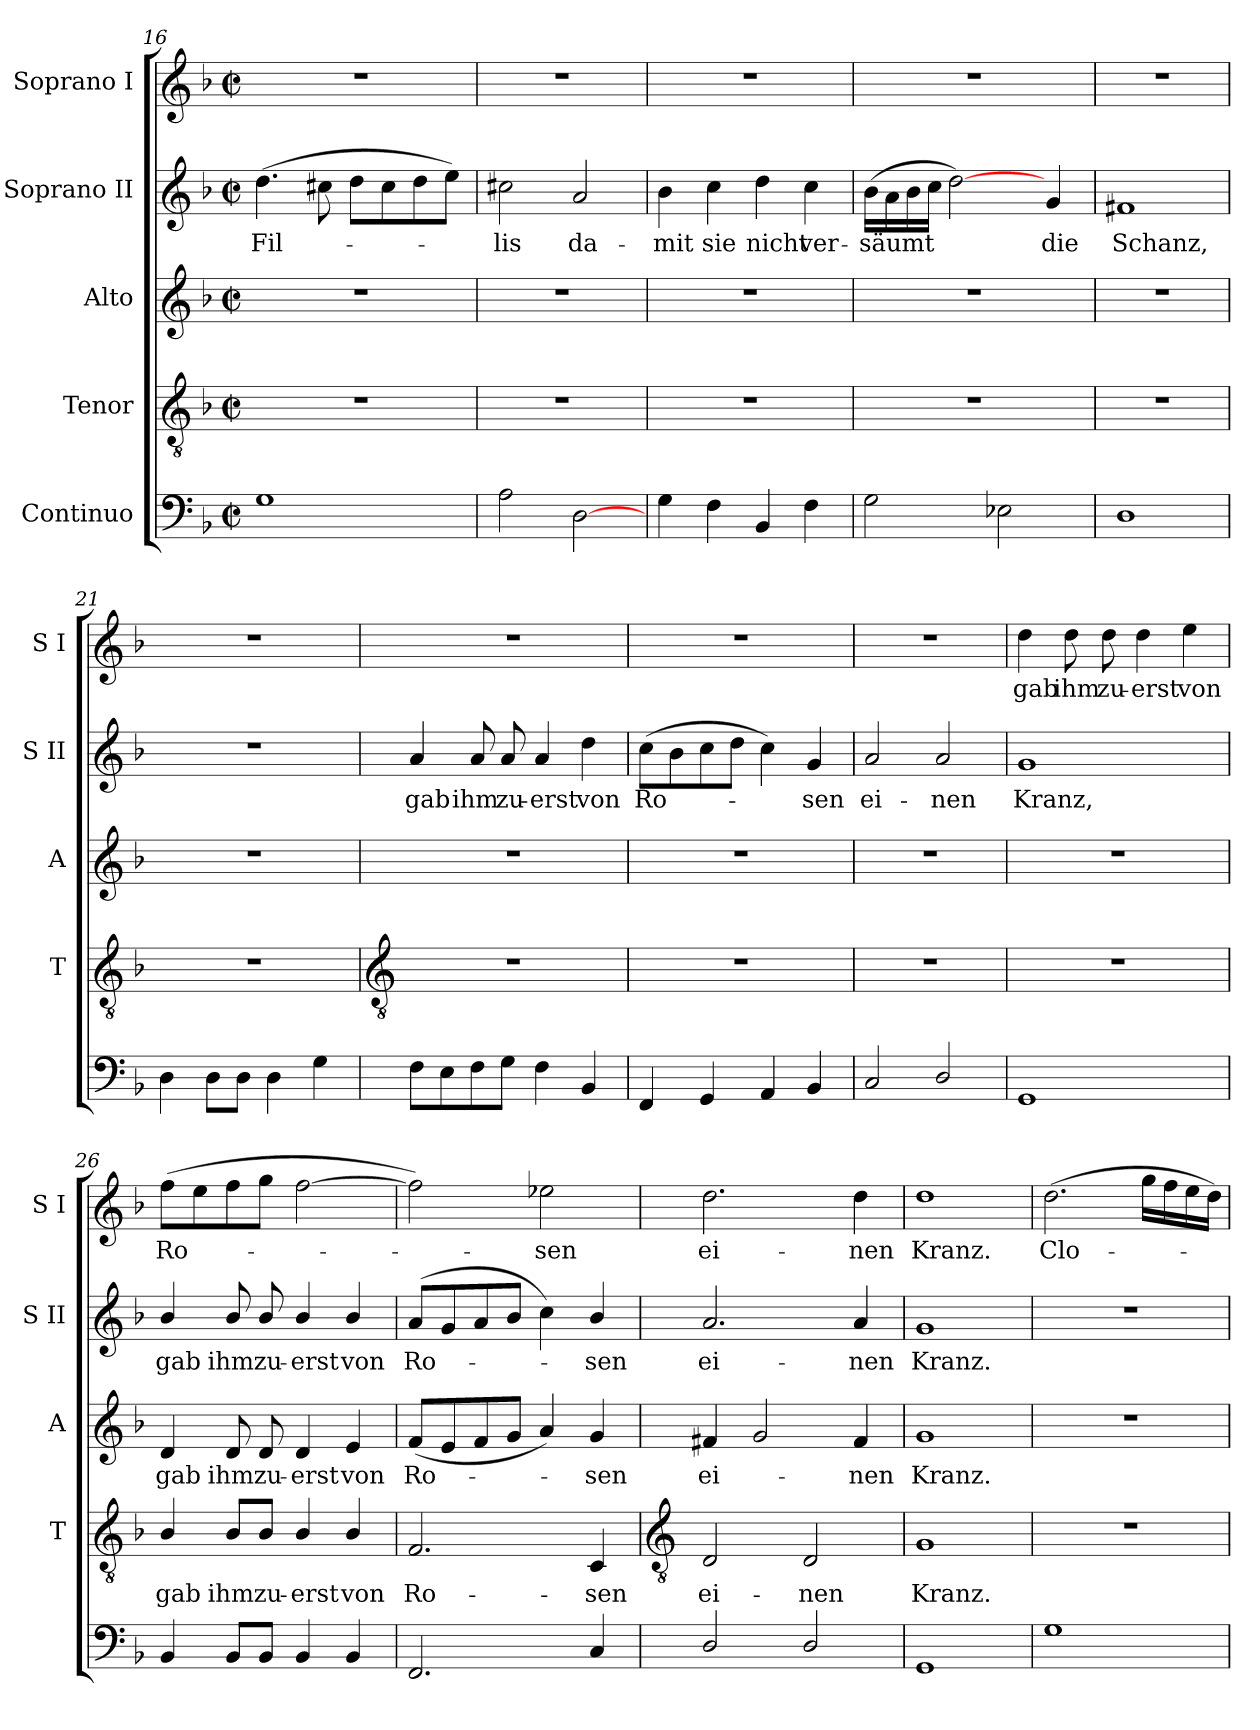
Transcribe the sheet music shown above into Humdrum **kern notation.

**kern	**kern	**text	**kern	**text	**kern	**text	**kern	**text
*part5	*part4	*part4	*part3	*part3	*part2	*part2	*part1	*part1
*staff5	*staff4	*staff4	*staff3	*staff3	*staff2	*staff2	*staff1	*staff1
*I"Continuo	*I"Tenor	*	*I"Alto	*	*I"Soprano II	*	*I"Soprano I	*
*	*I'T	*	*I'A	*	*I'S II	*	*I'S I	*
*clefF4	*clefGv2	*	*clefG2	*	*clefG2	*	*clefG2	*
*k[b-]	*k[b-]	*	*k[b-]	*	*k[b-]	*	*k[b-]	*
*F:	*F:	*	*F:	*	*F:	*	*F:	*
*M2/2	*M2/2	*	*M2/2	*	*M2/2	*	*M2/2	*
*met(c|)	*met(c|)	*	*met(c|)	*	*met(c|)	*	*met(c|)	*
=16	=16	=16	=16	=16	=16	=16	=16	=16
!	!	!	!	!	!	!LO:LY:b	!	!
1G	1r	.	1r	.	(>4.dd	Fil-	1r	.
.	.	.	.	.	8cc#X	.	.	.
.	.	.	.	.	8ddL	.	.	.
.	.	.	.	.	8cc#	.	.	.
.	.	.	.	.	8dd	.	.	.
.	.	.	.	.	8eeJ)	.	.	.
=17	=17	=17	=17	=17	=17	=17	=17	=17
!	!	!	!	!	!	!LO:LY:b	!	!
2A	1r	.	1r	.	2cc#X	lis	1r	.
!	!	!	!	!	!	!LO:LY:b	!	!
[2D	.	.	.	.	2a	da-	.	.
=18	=18	=18	=18	=18	=18	=18	=18	=18
!	!	!	!	!	!	!LO:LY:b	!	!
4G	1r	.	1r	.	4b-	-mit	1r	.
!	!	!	!	!	!	!LO:LY:b	!	!
4F	.	.	.	.	4cc	sie	.	.
!	!	!	!	!	!	!LO:LY:b	!	!
4BB-	.	.	.	.	4dd	nicht	.	.
!	!	!	!	!	!	!LO:LY:b	!	!
4F	.	.	.	.	4cc	ver-	.	.
=19	=19	=19	=19	=19	=19	=19	=19	=19
!	!	!	!	!	!	!LO:LY:b	!	!
2G	1r	.	1r	.	(>16b-LL	-säumt	1r	.
.	.	.	.	.	16a	.	.	.
.	.	.	.	.	16b-	.	.	.
.	.	.	.	.	16ccJJ	.	.	.
.	.	.	.	.	[2dd)	.	.	.
2E-X	.	.	.	.	.	.	.	.
!	!	!	!	!	!	!LO:LY:b	!	!
.	.	.	.	.	4g	die	.	.
=20	=20	=20	=20	=20	=20	=20	=20	=20
!	!	!	!	!	!	!LO:LY:b	!	!
1D	1r	.	1r	.	1f#X	Schanz,	1r	.
=21	=21	=21	=21	=21	=21	=21	=21	=21
4D	1r	.	1r	.	1r	.	1r	.
8DL	.	.	.	.	.	.	.	.
8DJ	.	.	.	.	.	.	.	.
4D	.	.	.	.	.	.	.	.
4G	.	.	.	.	.	.	.	.
!!LO:LB:g=z
=22	=22	=22	=22	=22	=22	=22	=22	=22
*	*clefGv2	*	*	*	*	*	*	*
!	!	!	!	!	!	!LO:LY:b	!	!
8FL	1r	.	1r	.	4a	gab	1r	.
8E	.	.	.	.	.	.	.	.
!	!	!	!	!	!	!LO:LY:b	!	!
8F	.	.	.	.	8a	ihm	.	.
!	!	!	!	!	!	!LO:LY:b	!	!
8GJ	.	.	.	.	8a	zu-	.	.
!	!	!	!	!	!	!LO:LY:b	!	!
4F	.	.	.	.	4a	-erst	.	.
!	!	!	!	!	!	!LO:LY:b	!	!
4BB-	.	.	.	.	4dd	von	.	.
=23	=23	=23	=23	=23	=23	=23	=23	=23
!	!	!	!	!	!	!LO:LY:b	!	!
4FF	1r	.	1r	.	(>8ccL	Ro-	1r	.
.	.	.	.	.	8b-	.	.	.
4GG	.	.	.	.	8cc	.	.	.
.	.	.	.	.	8ddJ	.	.	.
4AA	.	.	.	.	4cc)	.	.	.
!	!	!	!	!	!	!LO:LY:b	!	!
4BB-	.	.	.	.	4g	sen	.	.
=24	=24	=24	=24	=24	=24	=24	=24	=24
!	!	!	!	!	!	!LO:LY:b	!	!
2C	1r	.	1r	.	2a	ei-	1r	.
!	!	!	!	!	!	!LO:LY:b	!	!
2D/	.	.	.	.	2a	-nen	.	.
=25	=25	=25	=25	=25	=25	=25	=25	=25
!	!	!	!	!	!	!LO:LY:b	!	!LO:LY:b
1GG	1r	.	1r	.	1g	Kranz,	4dd	gab
!	!	!	!	!	!	!	!	!LO:LY:b
.	.	.	.	.	.	.	8dd	ihm
!	!	!	!	!	!	!	!	!LO:LY:b
.	.	.	.	.	.	.	8dd	zu-
!	!	!	!	!	!	!	!	!LO:LY:b
.	.	.	.	.	.	.	4dd	-erst
!	!	!	!	!	!	!	!	!LO:LY:b
.	.	.	.	.	.	.	4ee	von
=26	=26	=26	=26	=26	=26	=26	=26	=26
!	!	!LO:LY:b	!	!LO:LY:b	!	!LO:LY:b	!	!LO:LY:b
4BB-	4B-/	gab	4d	gab	4b-/	gab	(>8ffL	Ro-
.	.	.	.	.	.	.	8ee	.
!	!	!LO:LY:b	!	!LO:LY:b	!	!LO:LY:b	!	!
8BB-L	8B-/L	ihm	8d	ihm	8b-/	ihm	8ff	.
!	!	!LO:LY:b	!	!LO:LY:b	!	!LO:LY:b	!	!
8BB-J	8B-/J	zu-	8d	zu-	8b-/	zu-	8ggJ	.
!	!	!LO:LY:b	!	!LO:LY:b	!	!LO:LY:b	!	!
4BB-	4B-/	-erst	4d	-erst	4b-/	-erst	[2ff	.
!	!	!LO:LY:b	!	!LO:LY:b	!	!LO:LY:b	!	!
4BB-	4B-/	von	4e	von	4b-/	von	.	.
=27	=27	=27	=27	=27	=27	=27	=27	=27
!	!	!LO:LY:b	!	!LO:LY:b	!	!LO:LY:b	!	!
2.FF	2.F	Ro-	(<8fL	Ro-	(<8aL	Ro-	2ff])	.
.	.	.	8e	.	8g	.	.	.
.	.	.	8f	.	8a	.	.	.
.	.	.	8gJ	.	8b-J	.	.	.
!	!	!	!	!	!	!	!	!LO:LY:b
.	.	.	4a)	.	4cc)	.	2ee-X	sen
!	!	!LO:LY:b	!	!LO:LY:b	!	!LO:LY:b	!	!
4C	4C	-sen	4g	sen	4b-/	sen	.	.
!!LO:LB:g=z
=28	=28	=28	=28	=28	=28	=28	=28	=28
*	*clefGv2	*	*	*	*	*	*	*
!	!	!LO:LY:b	!	!LO:LY:b	!	!LO:LY:b	!	!LO:LY:b
2D/	2D	ei-	4f#X	ei-	2.a	ei-	2.dd	ei-
.	.	.	2g	.	.	.	.	.
!	!	!LO:LY:b	!	!	!	!	!	!
2D/	2D	-nen	.	.	.	.	.	.
!	!	!	!	!LO:LY:b	!	!LO:LY:b	!	!LO:LY:b
.	.	.	4f#	-nen	4a	-nen	4dd	-nen
=29	=29	=29	=29	=29	=29	=29	=29	=29
!	!	!LO:LY:b	!	!LO:LY:b	!	!LO:LY:b	!	!LO:LY:b
1GG	1G	Kranz.	1g	Kranz.	1g	Kranz.	1dd	Kranz.
=30	=30	=30	=30	=30	=30	=30	=30	=30
!	!	!	!	!	!	!	!	!LO:LY:b
1G	1r	.	1r	.	1r	.	(>2.dd	Clo-
.	.	.	.	.	.	.	16ggLL	.
.	.	.	.	.	.	.	16ff	.
.	.	.	.	.	.	.	16ee	.
.	.	.	.	.	.	.	16ddJJ)	.
=	=	=	=	=	=	=	=	=
*-	*-	*-	*-	*-	*-	*-	*-	*-
